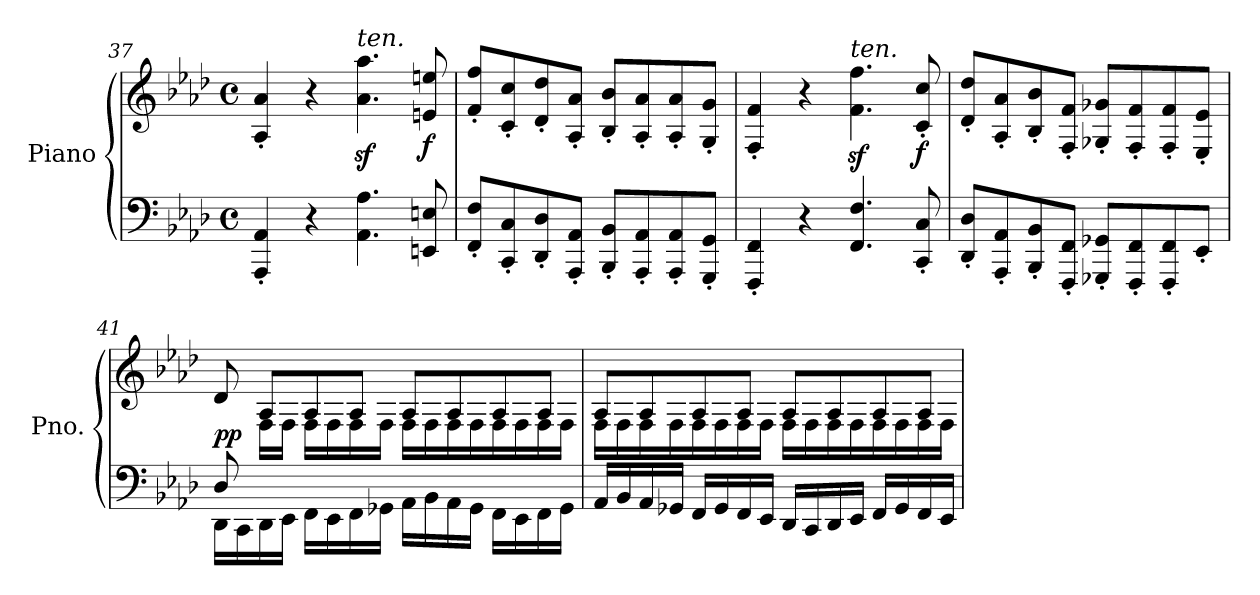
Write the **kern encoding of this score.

**kern	**kern	**dynam
*part1	*part1	*part1
*staff2	*staff1	*staff1/2
*I"Piano	*	*
*I'Pno.	*	*
*clefF4	*clefG2	*
*k[b-e-a-d-]	*k[b-e-a-d-]	*
*M4/4	*M4/4	*
*met(c)	*met(c)	*
=37	=37	=37
4AAA-/' 4AA-/'	4A-/' 4a-/'	.
4r	4r	.
!	!LO:TX:a:i:t=ten.	!
4.AA-\ 4.A-\	4.a-\z< 4.aa-\z<	.
*	*MM160	*
!	!	!LO:DY:b
8EEn/ 8En/	8en/ 8een/	f
!!LO:PB:g=z
=38	=38	=38
8FF/' 8F/'L	8f/' 8ff/'L	.
8CC/' 8C/'	8c/' 8cc/'	.
8DD-/' 8D-/'	8d-/' 8dd-/'	.
8AAA-/' 8AA-/'J	8A-/' 8a-/'J	.
8BBB-/' 8BB-/'L	8B-/' 8b-/'L	.
8AAA-/' 8AA-/'	8A-/' 8a-/'	.
8AAA-/' 8AA-/'	8A-/' 8a-/'	.
8GGG/' 8GG/'J	8G/' 8g/'J	.
=39	=39	=39
4FFF/' 4FF/'	4F/' 4f/'	.
4r	4r	.
!	!LO:TX:a:i:t=ten.	!
4.FF/ 4.F/	4.f\z< 4.ff\z<	.
*	*MM160	*
!	!	!LO:DY:b
8CC/' 8C/'	8c/' 8cc/'	f
=40	=40	=40
8DD-/' 8D-/'L	8d-/' 8dd-/'L	.
8AAA-/' 8AA-/'	8A-/' 8a-/'	.
8BBB-/' 8BB-/'	8B-/' 8b-/'	.
8FFF/' 8FF/'J	8F/' 8f/'J	.
8GGG-X/' 8GG-X/'L	8G-X/' 8g-X/'L	.
8FFF/' 8FF/'	8F/' 8f/'	.
8FFF/' 8FF/'	8F/' 8f/'	.
8EE-'/J	8E-/' 8e-/'J	.
=41	=41	=41
*^	*^	*
!	!	!	!	!LO:DY:a=2
8D-/	16DD-\LL	8d-/	8rcyy	pp
.	16CC\	.	.	.
8ryy	16DD-\	8A-/L	16F\LL	.
.	16EE-\JJ	.	16F\JJ	.
4ryy	16FF\LL	8A-/	16F\LL	.
.	16EE-\	.	16F\	.
.	16FF\	8A-/J	16F\	.
.	16GG-X\JJ	.	16F\JJ	.
2ryy	16AA-\LL	8A-/L	16F\LL	.
.	16BB-\	.	16F\	.
.	16AA-\	8A-/	16F\	.
.	16GG-\JJ	.	16F\	.
.	16FF\LL	8A-/	16F\	.
.	16EE-\	.	16F\	.
.	16FF\	8A-/J	16F\	.
.	16GG-\JJ	.	16F\JJ	.
*v	*v	*	*	*
!!LO:LB:g=z	!!
=42	=42	=42	=42
16AA-/LL	8A-/L	16F\LL	.
16BB-/	.	16F\	.
16AA-/	8A-/	16F\	.
16GG-X/JJ	.	16F\	.
16FF/LL	8A-/	16F\	.
16GG-/	.	16F\	.
16FF/	8A-/J	16F\	.
16EE-/JJ	.	16F\JJ	.
16DD-/LL	8A-/L	16F\LL	.
16CC/	.	16F\	.
16DD-/	8A-/	16F\	.
16EE-/JJ	.	16F\	.
16FF/LL	8A-/	16F\	.
16GG-/	.	16F\	.
16FF/	8A-/J	16F\	.
16EE-/JJ	.	16F\JJ	.
*	*v	*v	*
=	=	=
*-	*-	*-
